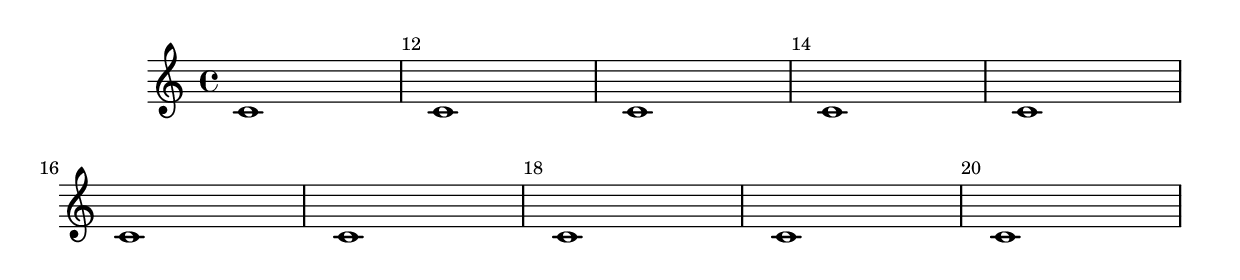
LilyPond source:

%% Do not edit this file; it is automatically
%% generated from LSR http://lsr.dsi.unimi.it
%% This file is in the public domain.
\version "2.13.31"

\header {
  lsrtags = "rhythms"

%% Translation of GIT committish: 0b55335aeca1de539bf1125b717e0c21bb6fa31b
  texidoces = "

Se pueden imprimir los números de compás a intervalos regulares
mediante el establecimiento de la propiedad
@code{barNumberVisibility}.  Aquí los números de compás se
imprimen a cada dos compases excepto al final de la línea.

"

  doctitlees = "Imprimir números de compás a intervalos regulares"



%% Translation of GIT committish: 0a868be38a775ecb1ef935b079000cebbc64de40
  texidocde = "
Taktnummern können in regelmäßigen Intervallen gesetzt werden, indem
man die Eigenschaft @code{barNumberVisibility} definiert.  In diesem
Beispiel werden die Taktnummern jeden zweiten Takt gesetzt, außer
am Ende einer Zeile.

"
  doctitlede = "Setzen der Taktnummern in regelmäßigen Intevallen"



%% Translation of GIT committish: 374d57cf9b68ddf32a95409ce08ba75816900f6b
  texidocfr = "
Vous pouvez imprimer un numéro de mesure à intervalle régulier plutôt
qu'en tête de chaque ligne seulement, en recourrant à la propriété
@code{barNumberVisibility}.  Voici comment afficher le numéro toutes les
deux mesures sauf en fin de ligne.

"
  doctitlefr = "Imprimer les numéros de mesure à intervalle régulier"

  texidoc = "
Bar numbers can be printed at regular intervals by setting the property
@code{barNumberVisibility}. Here the bar numbers are printed every two
measures except at the end of the line.

"
  doctitle = "Printing bar numbers at regular intervals"
} % begin verbatim

\relative c' {
  \override Score.BarNumber #'break-visibility = #end-of-line-invisible
  \set Score.currentBarNumber = #11
  % Permit first bar number to be printed
  \bar ""
  % Print a bar number every second measure
  \set Score.barNumberVisibility = #(every-nth-bar-number-visible 2)
  c1 | c | c | c | c
  \break
  c1 | c | c | c | c
}

